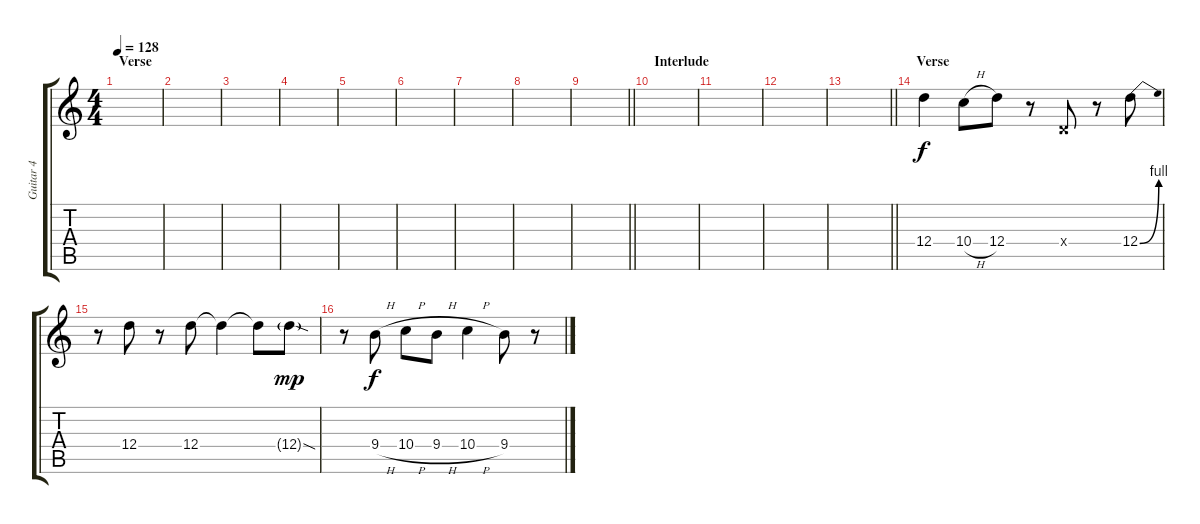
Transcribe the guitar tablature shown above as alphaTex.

\track ("Guitar 4" "Guitar 4") {instrument overdrivenguitar}
\staff {score tabs}
\tuning (E4 B3 G3 D3 A2 E2) {hide}
\ts (4 4)
\section ("" "Verse")
\tempo 128
\clef g2
\ks c
|
|
|
|
|
|
|
|
\barLineRight lightlight
|
\section ("" "Interlude")
|
|
|
\barLineRight lightlight
|
\section ("" "Verse")
12.4.4 10.4{h}.8 12.4.8 r.8 0.4{x}.8 r.8 12.4{be (bend 0 0 60 4)}.8 |
r.8 12.4.8 r.8 12.4.8 12.4{t}.4 12.4{t}.8 12.4{sod g}.8{dy mp} |
r.8 9.4{h}.8{dy f} 10.4{h}.8 9.4{h}.8 10.4{h}.4 9.4.8 r.8
